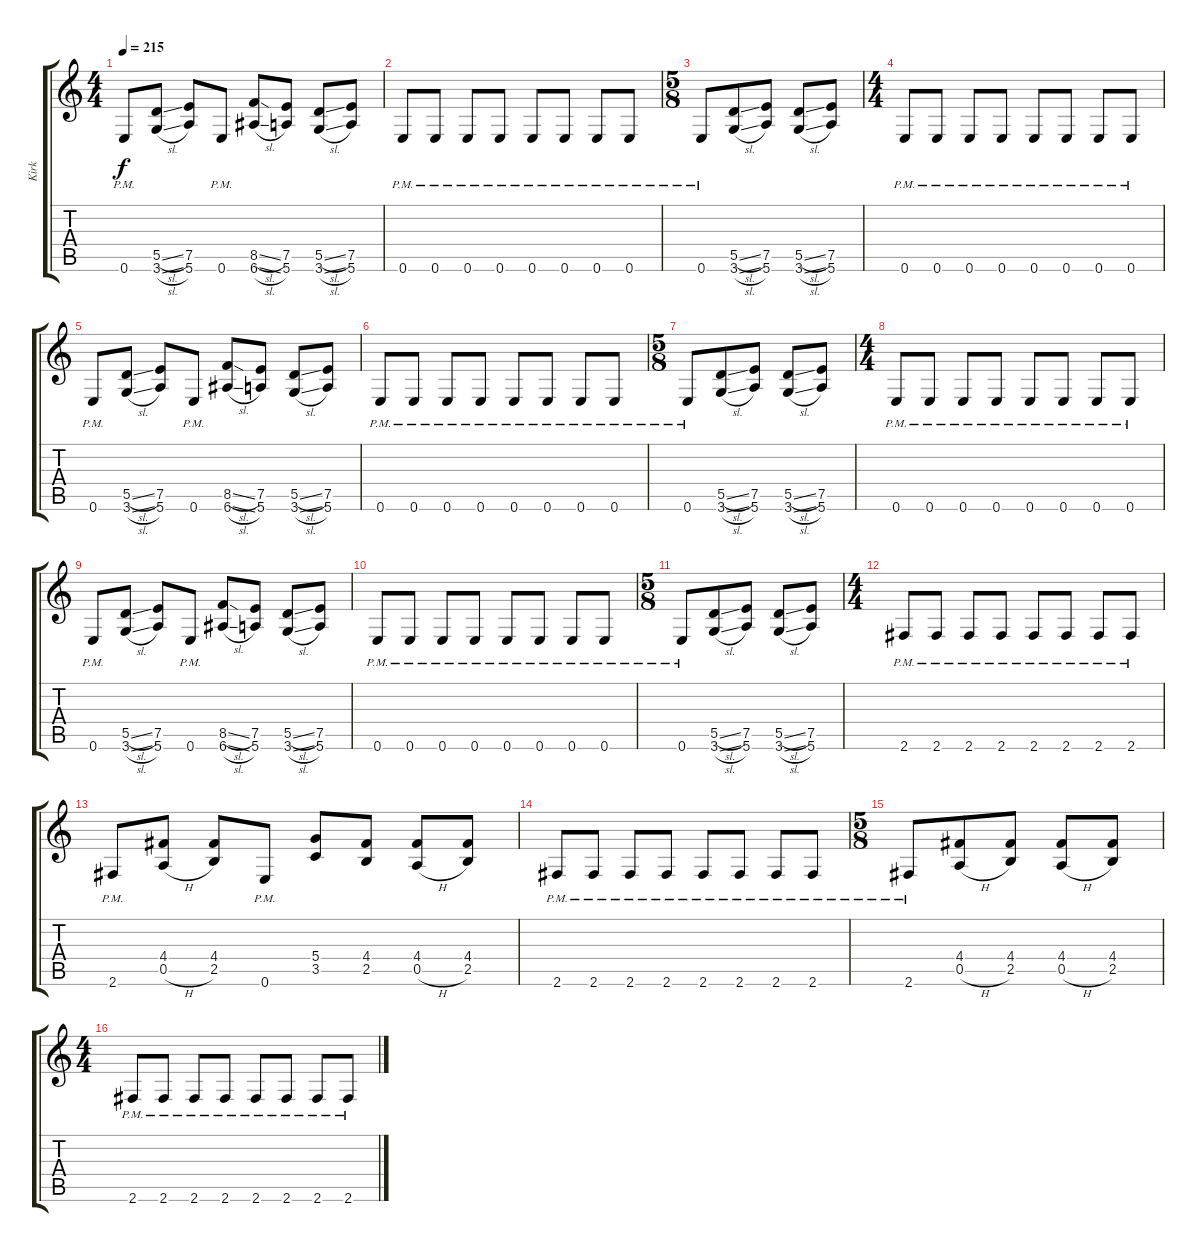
\track ("Kirk" "Kirk") {instrument overdrivenguitar}
\staff {score tabs}
\tuning (E4 B3 G3 D3 A2 E2) {hide}
\ts (4 4)
\tempo 215
\clef g2
\ks c
0.6{pm}.8{dy f} (5.5{sl} 3.6{sl}).8 (7.5 5.6).8 0.6{pm}.8 (8.5{sl} 6.6{sl}).8 (7.5 5.6).8 (5.5{sl} 3.6{sl}).8 (7.5 5.6).8 |
0.6{pm}.8 0.6{pm}.8 0.6{pm}.8 0.6{pm}.8 0.6{pm}.8 0.6{pm}.8 0.6{pm}.8 0.6{pm}.8 |
\ts (5 8)
0.6{pm}.8 (5.5{sl} 3.6{sl}).8 (7.5 5.6).8 (5.5{sl} 3.6{sl}).8 (7.5 5.6).8 |
\ts (4 4)
0.6{pm}.8 0.6{pm}.8 0.6{pm}.8 0.6{pm}.8 0.6{pm}.8 0.6{pm}.8 0.6{pm}.8 0.6{pm}.8 |
0.6{pm}.8 (5.5{sl} 3.6{sl}).8 (7.5 5.6).8 0.6{pm}.8 (8.5{sl} 6.6{sl}).8 (7.5 5.6).8 (5.5{sl} 3.6{sl}).8 (7.5 5.6).8 |
0.6{pm}.8 0.6{pm}.8 0.6{pm}.8 0.6{pm}.8 0.6{pm}.8 0.6{pm}.8 0.6{pm}.8 0.6{pm}.8 |
\ts (5 8)
0.6{pm}.8 (5.5{sl} 3.6{sl}).8 (7.5 5.6).8 (5.5{sl} 3.6{sl}).8 (7.5 5.6).8 |
\ts (4 4)
0.6{pm}.8 0.6{pm}.8 0.6{pm}.8 0.6{pm}.8 0.6{pm}.8 0.6{pm}.8 0.6{pm}.8 0.6{pm}.8 |
0.6{pm}.8 (5.5{sl} 3.6{sl}).8 (7.5 5.6).8 0.6{pm}.8 (8.5{sl} 6.6{sl}).8 (7.5 5.6).8 (5.5{sl} 3.6{sl}).8 (7.5 5.6).8 |
0.6{pm}.8 0.6{pm}.8 0.6{pm}.8 0.6{pm}.8 0.6{pm}.8 0.6{pm}.8 0.6{pm}.8 0.6{pm}.8 |
\ts (5 8)
0.6{pm}.8 (5.5{sl} 3.6{sl}).8 (7.5 5.6).8 (5.5{sl} 3.6{sl}).8 (7.5 5.6).8 |
\ts (4 4)
2.6{pm}.8 2.6{pm}.8 2.6{pm}.8 2.6{pm}.8 2.6{pm}.8 2.6{pm}.8 2.6{pm}.8 2.6{pm}.8 |
2.6{pm}.8 (4.4 0.5{h}).8 (4.4 2.5).8 0.6{pm}.8 (5.4 3.5).8 (4.4 2.5).8 (4.4 0.5{h}).8 (4.4 2.5).8 |
2.6{pm}.8 2.6{pm}.8 2.6{pm}.8 2.6{pm}.8 2.6{pm}.8 2.6{pm}.8 2.6{pm}.8 2.6{pm}.8 |
\ts (5 8)
2.6{pm}.8 (4.4 0.5{h}).8 (4.4 2.5).8 (4.4 0.5{h}).8 (4.4 2.5).8 |
\ts (4 4)
2.6{pm}.8 2.6{pm}.8 2.6{pm}.8 2.6{pm}.8 2.6{pm}.8 2.6{pm}.8 2.6{pm}.8 2.6{pm}.8
